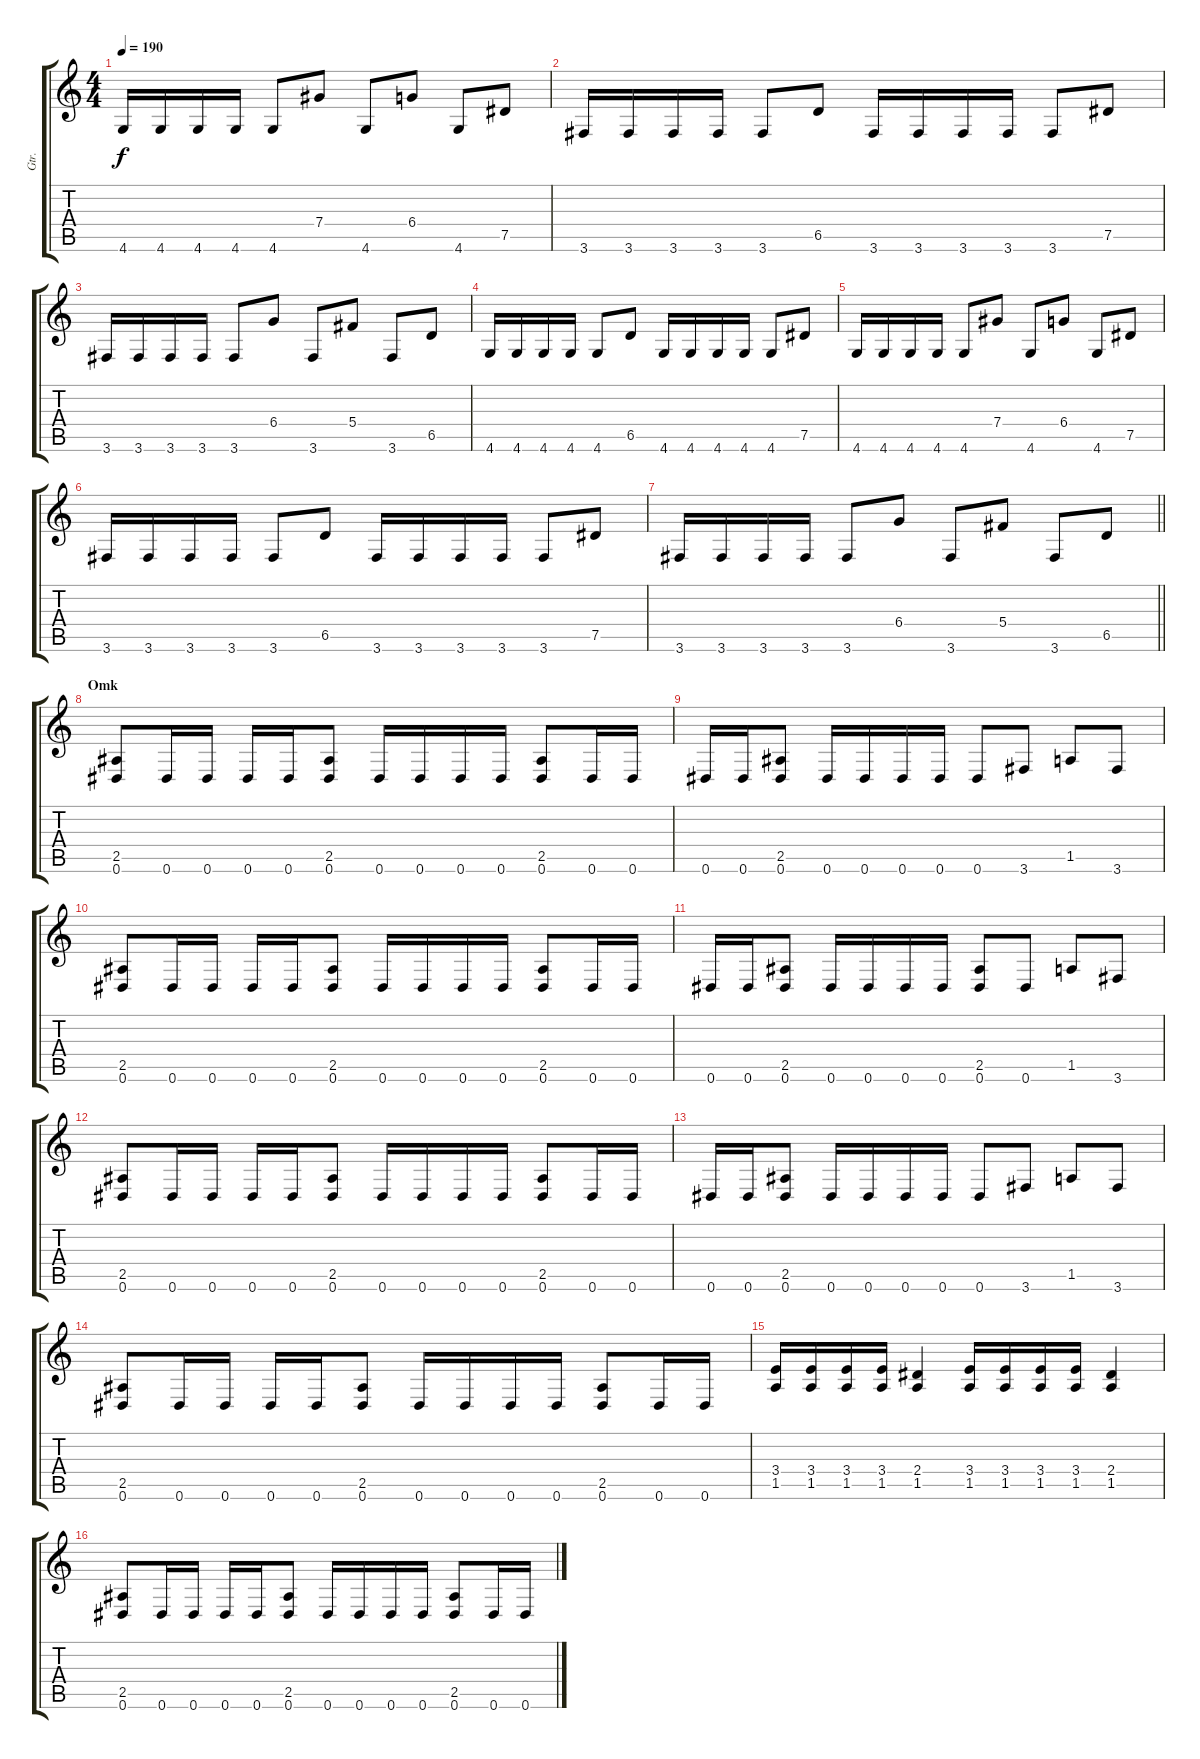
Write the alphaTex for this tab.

\track ("Gtr." "Gtr.") {instrument distortionguitar}
\staff {score tabs}
\tuning (Eb4 Bb3 Gb3 Db3 Ab2 Eb2) {hide}
\ts (4 4)
\tempo 190
\clef g2
\ks c
4.6.16{dy f} 4.6.16 4.6.16 4.6.16 4.6.8 7.4.8 4.6.8 6.4.8 4.6.8 7.5.8 |
3.6.16 3.6.16 3.6.16 3.6.16 3.6.8 6.5.8 3.6.16 3.6.16 3.6.16 3.6.16 3.6.8 7.5.8 |
3.6.16 3.6.16 3.6.16 3.6.16 3.6.8 6.4.8 3.6.8 5.4.8 3.6.8 6.5.8 |
4.6.16 4.6.16 4.6.16 4.6.16 4.6.8 6.5.8 4.6.16 4.6.16 4.6.16 4.6.16 4.6.8 7.5.8 |
4.6.16 4.6.16 4.6.16 4.6.16 4.6.8 7.4.8 4.6.8 6.4.8 4.6.8 7.5.8 |
3.6.16 3.6.16 3.6.16 3.6.16 3.6.8 6.5.8 3.6.16 3.6.16 3.6.16 3.6.16 3.6.8 7.5.8 |
\barLineRight lightlight
3.6.16 3.6.16 3.6.16 3.6.16 3.6.8 6.4.8 3.6.8 5.4.8 3.6.8 6.5.8 |
\section ("" "Omk")
(2.5 0.6).8 0.6.16 0.6.16 0.6.16 0.6.16 (2.5 0.6).8 0.6.16 0.6.16 0.6.16 0.6.16 (2.5 0.6).8 0.6.16 0.6.16 |
0.6.16 0.6.16 (2.5 0.6).8 0.6.16 0.6.16 0.6.16 0.6.16 0.6.8 3.6.8 1.5.8 3.6.8 |
(2.5 0.6).8 0.6.16 0.6.16 0.6.16 0.6.16 (2.5 0.6).8 0.6.16 0.6.16 0.6.16 0.6.16 (2.5 0.6).8 0.6.16 0.6.16 |
0.6.16 0.6.16 (2.5 0.6).8 0.6.16 0.6.16 0.6.16 0.6.16 (2.5 0.6).8 0.6.8 1.5.8 3.6.8 |
(2.5 0.6).8 0.6.16 0.6.16 0.6.16 0.6.16 (2.5 0.6).8 0.6.16 0.6.16 0.6.16 0.6.16 (2.5 0.6).8 0.6.16 0.6.16 |
0.6.16 0.6.16 (2.5 0.6).8 0.6.16 0.6.16 0.6.16 0.6.16 0.6.8 3.6.8 1.5.8 3.6.8 |
(2.5 0.6).8 0.6.16 0.6.16 0.6.16 0.6.16 (2.5 0.6).8 0.6.16 0.6.16 0.6.16 0.6.16 (2.5 0.6).8 0.6.16 0.6.16 |
(3.4 1.5).16 (3.4 1.5).16 (3.4 1.5).16 (3.4 1.5).16 (2.4 1.5).4 (3.4 1.5).16 (3.4 1.5).16 (3.4 1.5).16 (3.4 1.5).16 (2.4 1.5).4 |
(2.5 0.6).8 0.6.16 0.6.16 0.6.16 0.6.16 (2.5 0.6).8 0.6.16 0.6.16 0.6.16 0.6.16 (2.5 0.6).8 0.6.16 0.6.16
